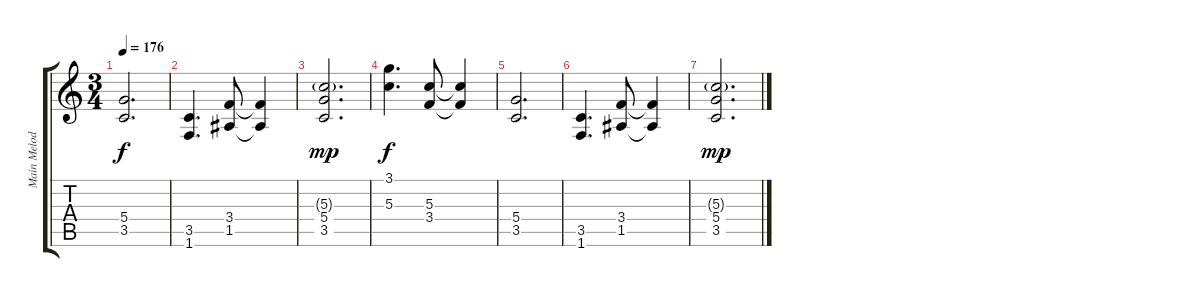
\track ("Main Melody / Intro" "Main Melod") {instrument acousticguitarsteel}
\staff {score tabs}
\tuning (E4 B3 G3 D3 A2 E2) {hide}
\ts (3 4)
\tempo 176
\clef g2
\ks c
(5.4 3.5).2{d dy f} |
(3.5 1.6).4{d} (3.4 1.5).8 (3.4{t} 1.5{t}).4 |
(5.3{g} 5.4 3.5).2{d dy mp} |
(3.1 5.3).4{d dy f} (5.3 3.4).8 (5.3{t} 3.4{t}).4 |
(5.4 3.5).2{d} |
(3.5 1.6).4{d} (3.4 1.5).8 (3.4{t} 1.5{t}).4 |
(5.3{g} 5.4 3.5).2{d dy mp}
